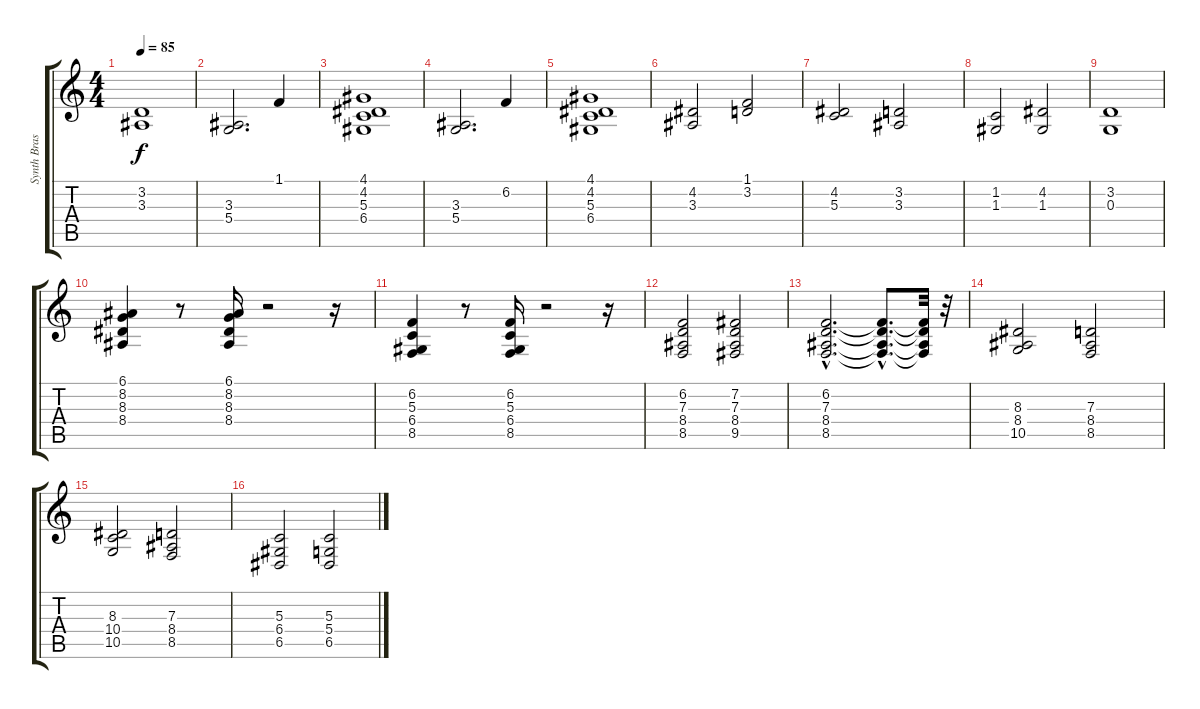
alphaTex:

\track ("Synth Brass 1" "Synth Bras") {instrument synthbrass1}
\staff {score tabs}
\tuning (E4 B3 G3 D3 A2 E2) {hide}
\ts (4 4)
\tempo 85
\clef g2
\ks c
(3.2 3.3).1{dy f} |
(3.3 5.4).2{d} 1.1.4 |
(4.1 4.2 5.3 6.4).1 |
(3.3 5.4).2{d} 6.2.4 |
(4.1 4.2 5.3 6.4).1 |
(4.2 3.3).2 (1.1 3.2).2 |
(4.2 5.3).2 (3.2 3.3).2 |
(1.2 1.3).2 (4.2 1.3).2 |
(3.2 0.3).1 |
(6.1 8.2 8.3 8.4).4 r.8 (6.1 8.2 8.3 8.4).16 r.2 r.16 |
(6.2 5.3 6.4 8.5).4 r.8 (6.2 5.3 6.4 8.5).16 r.2 r.16 |
(6.2 7.3 8.4 8.5).2 (7.2 7.3 8.4 9.5).2 |
(6.2{hac} 7.3{hac} 8.4{hac} 8.5{hac}).2{d} (6.2{hac t} 7.3{hac t} 8.4{hac t} 8.5{hac t}).8{d} (6.2{t} 7.3{t} 8.4{t} 8.5{t}).32 r.32 |
(8.3 8.4 10.5).2 (7.3 8.4 8.5).2 |
(8.3 10.4 10.5).2 (7.3 8.4 8.5).2 |
(5.3 6.4 6.5).2 (5.3 5.4 6.5).2
